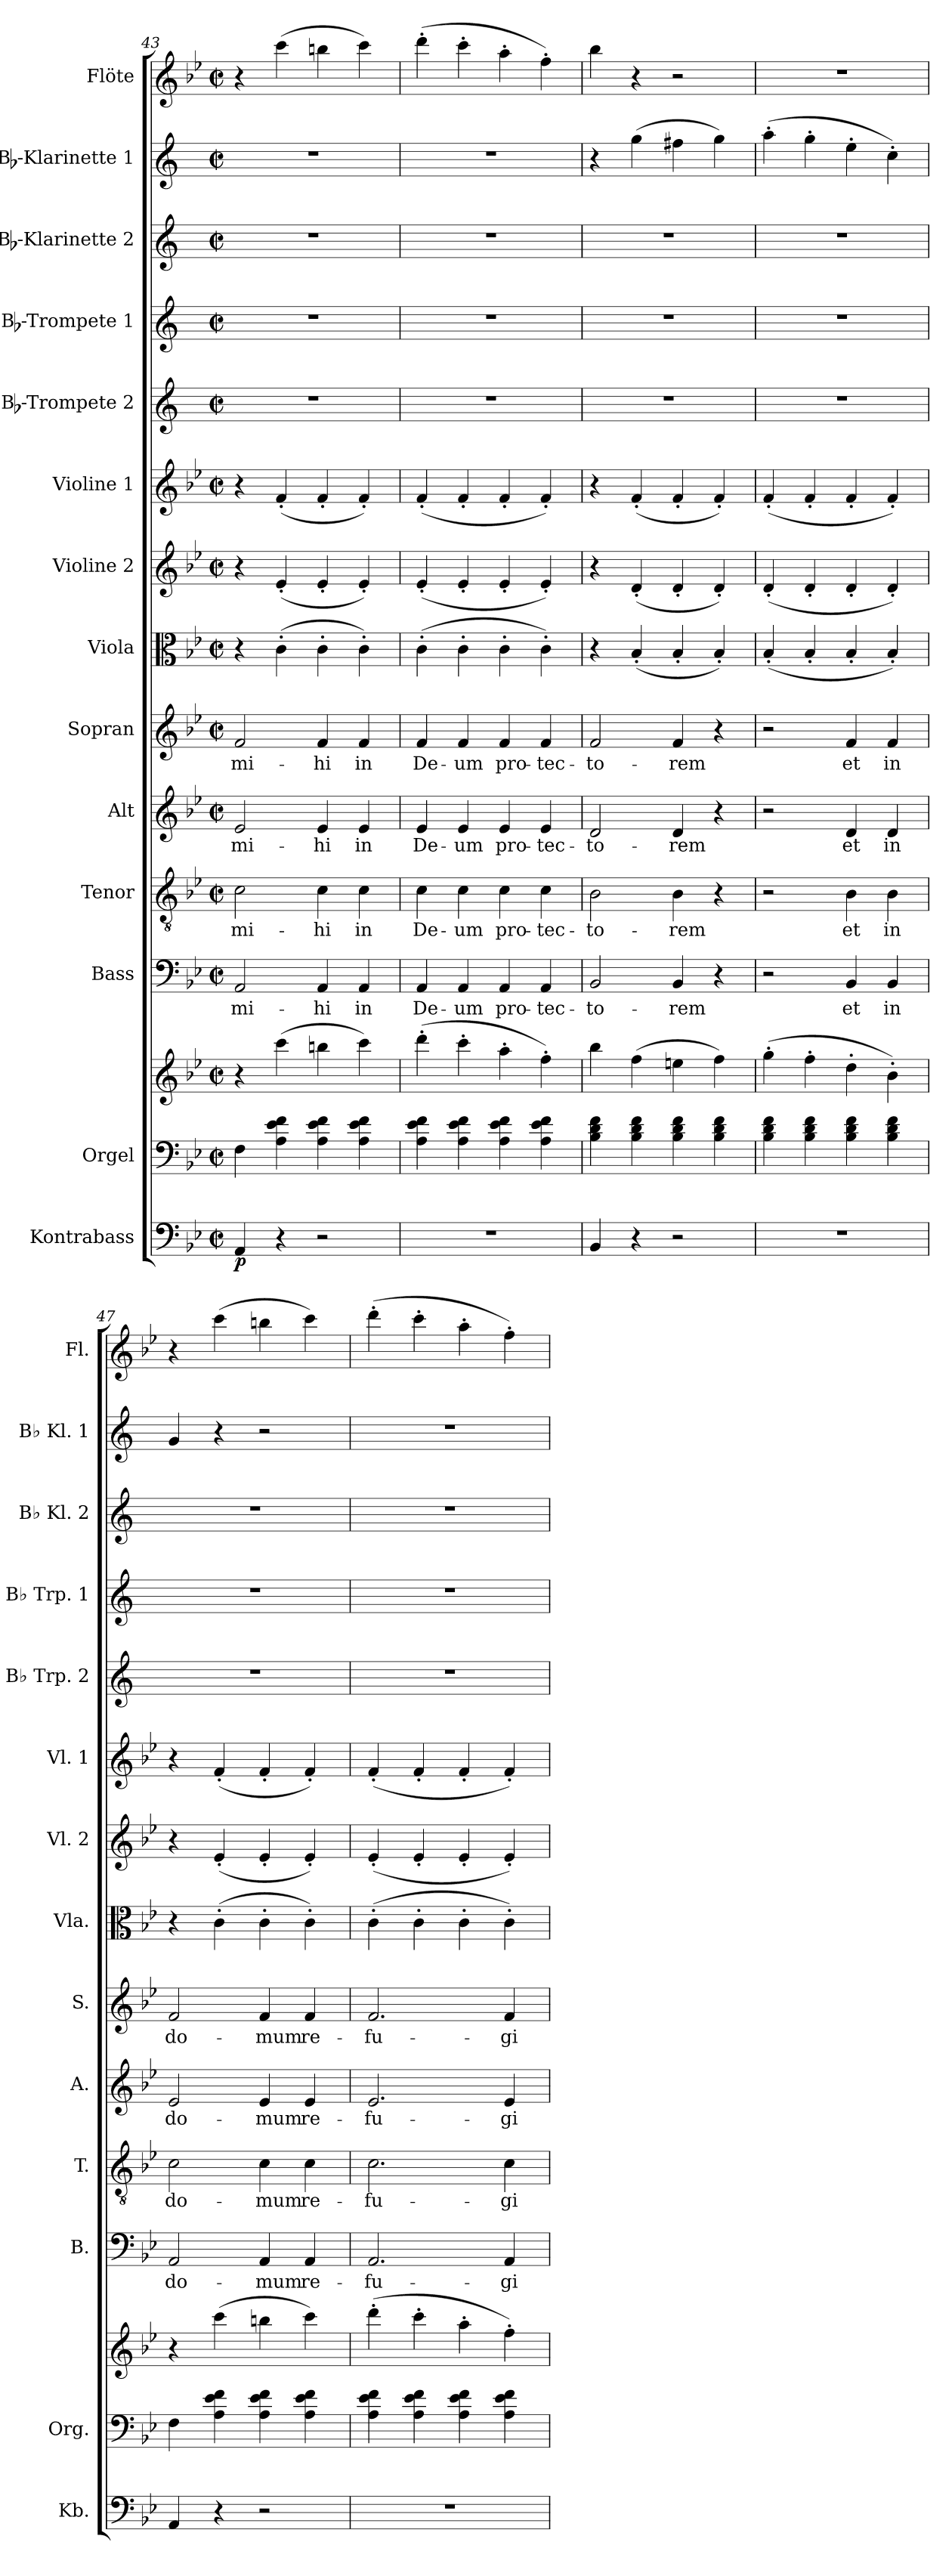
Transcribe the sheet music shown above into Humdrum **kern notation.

**kern	**dynam	**kern	**kern	**kern	**text	**kern	**text	**kern	**text	**kern	**text	**kern	**kern	**kern	**kern	**kern	**kern	**kern	**kern
*part14	*part14	*part13	*part13	*part12	*part12	*part11	*part11	*part10	*part10	*part9	*part9	*part8	*part7	*part6	*part5	*part4	*part3	*part2	*part1
*staff15	*staff15	*staff14	*staff13	*staff12	*staff12	*staff11	*staff11	*staff10	*staff10	*staff9	*staff9	*staff8	*staff7	*staff6	*staff5	*staff4	*staff3	*staff2	*staff1
*I"Kontrabass	*	*I"Orgel	*	*I"Bass	*	*I"Tenor	*	*I"Alt	*	*I"Sopran	*	*I"Viola	*I"Violine 2	*I"Violine 1	*I"Bb-Trompete 2	*I"Bb-Trompete 1	*I"Bb-Klarinette 2	*I"Bb-Klarinette 1	*I"Flöte
*I'Kb.	*	*I'Org.	*	*I'B.	*	*I'T.	*	*I'A.	*	*I'S.	*	*I'Vla.	*I'Vl. 2	*I'Vl. 1	*I'Bb Trp. 2	*I'Bb Trp. 1	*I'Bb Kl. 2	*I'Bb Kl. 1	*I'Fl.
*clefF4	*	*clefF4	*clefG2	*clefF4	*	*clefGv2	*	*clefG2	*	*clefG2	*	*clefC3	*clefG2	*clefG2	*clefG2	*clefG2	*clefG2	*clefG2	*clefG2
*ITrd7c12	*	*	*	*	*	*	*	*	*	*	*	*	*	*	*ITrd1c2	*ITrd1c2	*ITrd1c2	*ITrd1c2	*
*k[b-e-]	*	*k[b-e-]	*k[b-e-]	*k[b-e-]	*	*k[b-e-]	*	*k[b-e-]	*	*k[b-e-]	*	*k[b-e-]	*k[b-e-]	*k[b-e-]	*k[b-e-]	*k[b-e-]	*k[b-e-]	*k[b-e-]	*k[b-e-]
*B-:	*	*B-:	*B-:	*B-:	*	*B-:	*	*B-:	*	*B-:	*	*B-:	*B-:	*B-:	*B-:	*B-:	*B-:	*B-:	*B-:
*M2/2	*	*M2/2	*M2/2	*M2/2	*	*M2/2	*	*M2/2	*	*M2/2	*	*M2/2	*M2/2	*M2/2	*M2/2	*M2/2	*M2/2	*M2/2	*M2/2
*met(c|)	*	*met(c|)	*met(c|)	*met(c|)	*	*met(c|)	*	*met(c|)	*	*met(c|)	*	*met(c|)	*met(c|)	*met(c|)	*met(c|)	*met(c|)	*met(c|)	*met(c|)	*met(c|)
=43	=43	=43	=43	=43	=43	=43	=43	=43	=43	=43	=43	=43	=43	=43	=43	=43	=43	=43	=43
!	!LO:DY:b	!	!	!	!LO:LY:b	!	!LO:LY:b	!	!LO:LY:b	!	!LO:LY:b	!	!	!	!	!	!	!	!
4AAA/	p	4F\	4r	2AA/	mi-	2c\	mi-	2e-/	mi-	2f/	mi-	4r	4r	4r	1r	1r	1r	1r	4r
4r	.	4A\ 4e-\ 4f\	(>4ccc\	.	.	.	.	.	.	.	.	(>4c'>\	(<4e-'</	(<4f'</	.	.	.	.	(>4ccc\
!	!	!	!	!	!LO:LY:b	!	!LO:LY:b	!	!LO:LY:b	!	!LO:LY:b	!	!	!	!	!	!	!	!
2r	.	4A\ 4e-\ 4f\	4bbn\	4AA/	-hi	4c\	-hi	4e-/	-hi	4f/	-hi	4c'>\	4e-'</	4f'</	.	.	.	.	4bbn\
!	!	!	!	!	!LO:LY:b	!	!LO:LY:b	!	!LO:LY:b	!	!LO:LY:b	!	!	!	!	!	!	!	!
.	.	4A\ 4e-\ 4f\	4ccc\)	4AA/	in	4c\	in	4e-/	in	4f/	in	4c'>\)	4e-'</)	4f'</)	.	.	.	.	4ccc\)
=44	=44	=44	=44	=44	=44	=44	=44	=44	=44	=44	=44	=44	=44	=44	=44	=44	=44	=44	=44
!	!	!	!	!	!LO:LY:b	!	!LO:LY:b	!	!LO:LY:b	!	!LO:LY:b	!	!	!	!	!	!	!	!
1r	.	4A\ 4e-\ 4f\	(>4ddd'>\	4AA/	De-	4c\	De-	4e-/	De-	4f/	De-	(>4c'>\	(<4e-'</	(<4f'</	1r	1r	1r	1r	(>4ddd'>\
!	!	!	!	!	!LO:LY:b	!	!LO:LY:b	!	!LO:LY:b	!	!LO:LY:b	!	!	!	!	!	!	!	!
.	.	4A\ 4e-\ 4f\	4ccc'>\	4AA/	-um	4c\	-um	4e-/	-um	4f/	-um	4c'>\	4e-'</	4f'</	.	.	.	.	4ccc'>\
!	!	!	!	!	!LO:LY:b	!	!LO:LY:b	!	!LO:LY:b	!	!LO:LY:b	!	!	!	!	!	!	!	!
.	.	4A\ 4e-\ 4f\	4aa'>\	4AA/	pro-	4c\	pro-	4e-/	pro-	4f/	pro-	4c'>\	4e-'</	4f'</	.	.	.	.	4aa'>\
!	!	!	!	!	!LO:LY:b	!	!LO:LY:b	!	!LO:LY:b	!	!LO:LY:b	!	!	!	!	!	!	!	!
.	.	4A\ 4e-\ 4f\	4ff'>\)	4AA/	-tec-	4c\	-tec-	4e-/	-tec-	4f/	-tec-	4c'>\)	4e-'</)	4f'</)	.	.	.	.	4ff'>\)
=45	=45	=45	=45	=45	=45	=45	=45	=45	=45	=45	=45	=45	=45	=45	=45	=45	=45	=45	=45
!	!	!	!	!	!LO:LY:b	!	!LO:LY:b	!	!LO:LY:b	!	!LO:LY:b	!	!	!	!	!	!	!	!
4BBB-/	.	4B-\ 4d\ 4f\	4bb-\	2BB-/	-to-	2B-\	-to-	2d/	-to-	2f/	-to-	4r	4r	4r	1r	1r	1r	4r	4bb-\
4r	.	4B-\ 4d\ 4f\	(>4ff\	.	.	.	.	.	.	.	.	(<4B-'</	(<4d'</	(<4f'</	.	.	.	(>4ff\	4r
!	!	!	!	!	!LO:LY:b	!	!LO:LY:b	!	!LO:LY:b	!	!LO:LY:b	!	!	!	!	!	!	!	!
2r	.	4B-\ 4d\ 4f\	4een\	4BB-/	-rem	4B-\	-rem	4d/	-rem	4f/	-rem	4B-'</	4d'</	4f'</	.	.	.	4een\	2r
.	.	4B-\ 4d\ 4f\	4ff\)	4r	.	4r	.	4r	.	4r	.	4B-'</)	4d'</)	4f'</)	.	.	.	4ff\)	.
=46	=46	=46	=46	=46	=46	=46	=46	=46	=46	=46	=46	=46	=46	=46	=46	=46	=46	=46	=46
1r	.	4B-\ 4d\ 4f\	(>4gg'>\	2r	.	2r	.	2r	.	2r	.	(<4B-'</	(<4d'</	(<4f'</	1r	1r	1r	(>4gg'>\	1r
.	.	4B-\ 4d\ 4f\	4ff'>\	.	.	.	.	.	.	.	.	4B-'</	4d'</	4f'</	.	.	.	4ff'>\	.
!	!	!	!	!	!LO:LY:b	!	!LO:LY:b	!	!LO:LY:b	!	!LO:LY:b	!	!	!	!	!	!	!	!
.	.	4B-\ 4d\ 4f\	4dd'>\	4BB-/	et	4B-\	et	4d/	et	4f/	et	4B-'</	4d'</	4f'</	.	.	.	4dd'>\	.
!	!	!	!	!	!LO:LY:b	!	!LO:LY:b	!	!LO:LY:b	!	!LO:LY:b	!	!	!	!	!	!	!	!
.	.	4B-\ 4d\ 4f\	4b-'>\)	4BB-/	in	4B-\	in	4d/	in	4f/	in	4B-'</)	4d'</)	4f'</)	.	.	.	4b-'>\)	.
=47	=47	=47	=47	=47	=47	=47	=47	=47	=47	=47	=47	=47	=47	=47	=47	=47	=47	=47	=47
!	!	!	!	!	!LO:LY:b	!	!LO:LY:b	!	!LO:LY:b	!	!LO:LY:b	!	!	!	!	!	!	!	!
4AAA/	.	4F\	4r	2AA/	do-	2c\	do-	2e-/	do-	2f/	do-	4r	4r	4r	1r	1r	1r	4f/	4r
4r	.	4A\ 4e-\ 4f\	(>4ccc\	.	.	.	.	.	.	.	.	(>4c'>\	(<4e-'</	(<4f'</	.	.	.	4r	(>4ccc\
!	!	!	!	!	!LO:LY:b	!	!LO:LY:b	!	!LO:LY:b	!	!LO:LY:b	!	!	!	!	!	!	!	!
2r	.	4A\ 4e-\ 4f\	4bbn\	4AA/	-mum	4c\	-mum	4e-/	-mum	4f/	-mum	4c'>\	4e-'</	4f'</	.	.	.	2r	4bbn\
!	!	!	!	!	!LO:LY:b	!	!LO:LY:b	!	!LO:LY:b	!	!LO:LY:b	!	!	!	!	!	!	!	!
.	.	4A\ 4e-\ 4f\	4ccc\)	4AA/	re-	4c\	re-	4e-/	re-	4f/	re-	4c'>\)	4e-'</)	4f'</)	.	.	.	.	4ccc\)
!!LO:PB:g=z
=48	=48	=48	=48	=48	=48	=48	=48	=48	=48	=48	=48	=48	=48	=48	=48	=48	=48	=48	=48
!	!	!	!	!	!LO:LY:b	!	!LO:LY:b	!	!LO:LY:b	!	!LO:LY:b	!	!	!	!	!	!	!	!
1r	.	4A\ 4e-\ 4f\	(>4ddd'>\	2.AA/	-fu-	2.c\	-fu-	2.e-/	-fu-	2.f/	-fu-	(>4c'>\	(<4e-'</	(<4f'</	1r	1r	1r	1r	(>4ddd'>\
.	.	4A\ 4e-\ 4f\	4ccc'>\	.	.	.	.	.	.	.	.	4c'>\	4e-'</	4f'</	.	.	.	.	4ccc'>\
.	.	4A\ 4e-\ 4f\	4aa'>\	.	.	.	.	.	.	.	.	4c'>\	4e-'</	4f'</	.	.	.	.	4aa'>\
!	!	!	!	!	!LO:LY:b	!	!LO:LY:b	!	!LO:LY:b	!	!LO:LY:b	!	!	!	!	!	!	!	!
.	.	4A\ 4e-\ 4f\	4ff'>\)	4AA/	-gi-	4c\	-gi-	4e-/	-gi-	4f/	-gi-	4c'>\)	4e-'</)	4f'</)	.	.	.	.	4ff'>\)
=	=	=	=	=	=	=	=	=	=	=	=	=	=	=	=	=	=	=	=
*-	*-	*-	*-	*-	*-	*-	*-	*-	*-	*-	*-	*-	*-	*-	*-	*-	*-	*-	*-
